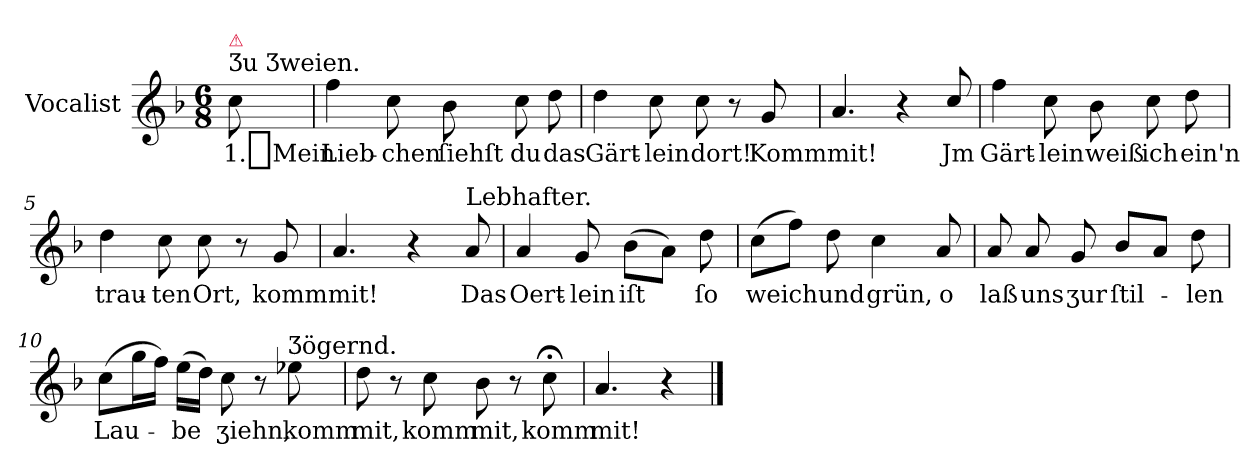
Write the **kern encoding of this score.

**kern	**text
*part1	*part1
*staff1	*staff1
*I"Vocalist	*
*clefG2	*
*k[b-]	*
*F:	*
*M6/8	*
=	=
!LO:TX:a:t=Ʒu Ʒweien.	!
!LO:TX:a:color=crimson:t=⚠	!
8cc	1._Mein
=1	=1
4ff	Lieb-
8cc	-chen
8b-	ſiehſt
8cc	du
8dd	das
=2	=2
4dd	Gärt-
8cc	-lein
8cc	dort!
8r	.
8g	Komm
=3	=3
4.a	mit!
4r	.
8cc/	Jm
=4	=4
4ff	Gärt-
8cc	-lein
8b-	weiß
8cc	ich
8dd	ein'n
=5	=5
4dd	trau-
8cc	-ten
8cc	Ort,
8r	.
8g	komm
=6	=6
4.a	mit!
4r	.
!LO:TX:a:t=Lebhafter.	!
8a	Das
=7	=7
4a	Oert-
8g	-lein
(8b-\L	iſt
8aJ)	.
8dd	ſo
=8	=8
(8ccL	weich
8ffJ)	.
8dd	und
4cc	grün,
8a	o
=9	=9
8a	laß
8a	uns
8g	ʒur
8b-L	ſtil-
8aJ	.
8dd	-len
=10	=10
(8ccL	Lau-
16ggL	.
16ffJJ)	.
(16eeLL	-be
16ddJJ)	.
8cc	ʒiehn,
8r	.
!LO:TX:a:t=Ʒögernd.	!
8ee-X	komm
=11	=11
8dd	mit,
8r	.
8cc	komm
8b-	mit,
8r	.
8cc;<	komm
=12	=12
4.a	mit!
4r	.
==	==
*-	*-
